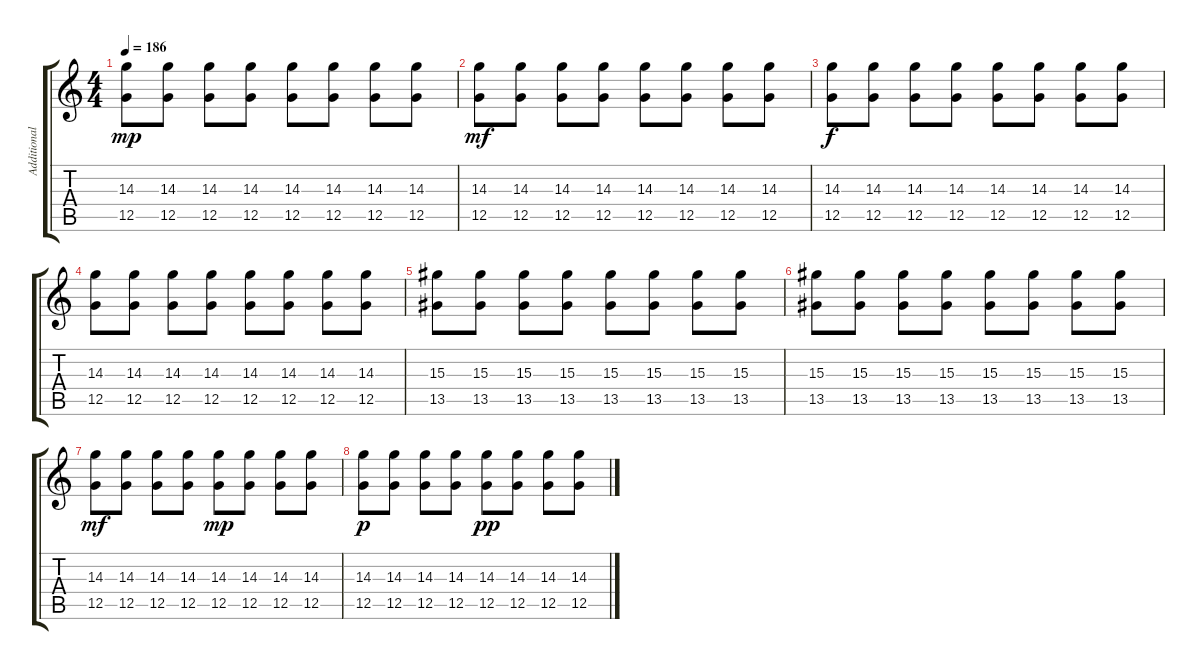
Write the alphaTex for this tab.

\track ("Additional" "Additional") {instrument distortionguitar}
\staff {score tabs}
\tuning (D4 A3 F3 C3 G2 C2) {hide}
\ts (4 4)
\tempo 186
\clef g2
\ks c
(14.3 12.5).8{dy mp} (14.3 12.5).8 (14.3 12.5).8 (14.3 12.5).8 (14.3 12.5).8 (14.3 12.5).8 (14.3 12.5).8 (14.3 12.5).8 |
(14.3 12.5).8{dy mf} (14.3 12.5).8 (14.3 12.5).8 (14.3 12.5).8 (14.3 12.5).8 (14.3 12.5).8 (14.3 12.5).8 (14.3 12.5).8 |
(14.3 12.5).8{dy f} (14.3 12.5).8 (14.3 12.5).8 (14.3 12.5).8 (14.3 12.5).8 (14.3 12.5).8 (14.3 12.5).8 (14.3 12.5).8 |
(14.3 12.5).8 (14.3 12.5).8 (14.3 12.5).8 (14.3 12.5).8 (14.3 12.5).8 (14.3 12.5).8 (14.3 12.5).8 (14.3 12.5).8 |
(15.3 13.5).8 (15.3 13.5).8 (15.3 13.5).8 (15.3 13.5).8 (15.3 13.5).8 (15.3 13.5).8 (15.3 13.5).8 (15.3 13.5).8 |
(15.3 13.5).8 (15.3 13.5).8 (15.3 13.5).8 (15.3 13.5).8 (15.3 13.5).8 (15.3 13.5).8 (15.3 13.5).8 (15.3 13.5).8 |
(14.3 12.5).8{dy mf} (14.3 12.5).8 (14.3 12.5).8 (14.3 12.5).8 (14.3 12.5).8{dy mp} (14.3 12.5).8 (14.3 12.5).8 (14.3 12.5).8 |
(14.3 12.5).8{dy p} (14.3 12.5).8 (14.3 12.5).8 (14.3 12.5).8 (14.3 12.5).8{dy pp} (14.3 12.5).8 (14.3 12.5).8 (14.3 12.5).8
